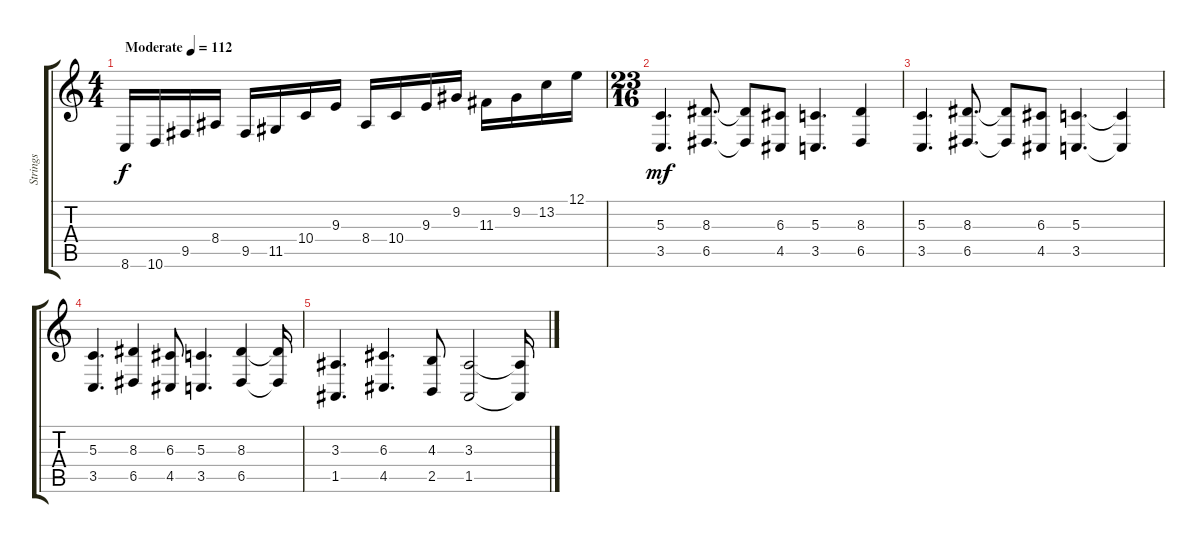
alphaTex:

\track ("Strings" "Strings") {instrument stringensemble1}
\staff {score tabs}
\tuning (E4 B3 G3 D3 A2 E2) {hide}
\ts (4 4)
\tempo (112 "Moderate")
\clef g2
\ks c
8.6.16{dy f instrument stringensemble1} 10.6.16 9.5.16 8.4.16 9.5.16 11.5.16 10.4.16 9.3.16 8.4.16 10.4.16 9.3.16 9.2.16 11.3.16 9.2.16 13.2.16 12.1.16 |
\ts (23 16)
(5.3 3.5).4{d dy mf} (8.3 6.5).8{d} (8.3{t} 6.5{t}).8 (6.3 4.5).8 (5.3 3.5).4{d} (8.3 6.5).4 |
(5.3 3.5).4{d} (8.3 6.5).8{d} (8.3{t} 6.5{t}).8 (6.3 4.5).8 (5.3 3.5).4{d} (5.3{t} 3.5{t}).4 |
(5.3 3.5).4{d} (8.3 6.5).4 (6.3 4.5).8 (5.3 3.5).4{d} (8.3 6.5).4 (8.3{t} 6.5{t}).16 |
(3.3 1.5).4{d} (6.3 4.5).4{d} (4.3 2.5).8 (3.3 1.5).2 (3.3{t} 1.5{t}).16
